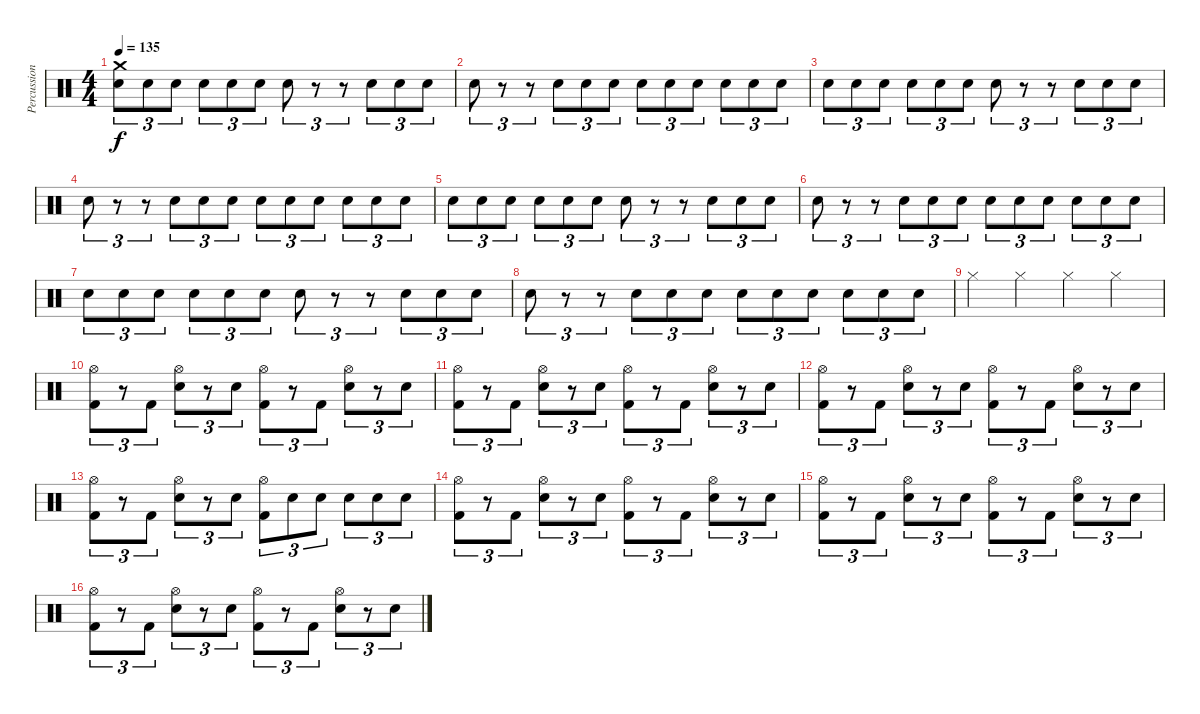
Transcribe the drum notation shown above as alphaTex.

\track ("Percussion" "Percussion") {instrument percussion}
\staff {score}
\articulation defaults
\ts (4 4)
\tempo 135
\clef neutral
\ks c
("Snare (hit) 2" "Crash medium (hit)").8{tu (3 2) dy f} "Snare (hit) 2".8{tu (3 2)} "Snare (hit) 2".8{tu (3 2)} "Snare (hit) 2".8{tu (3 2)} "Snare (hit) 2".8{tu (3 2)} "Snare (hit) 2".8{tu (3 2)} "Snare (hit) 2".8{tu (3 2)} r.8{tu (3 2)} r.8{tu (3 2)} "Snare (hit) 2".8{tu (3 2)} "Snare (hit) 2".8{tu (3 2)} "Snare (hit) 2".8{tu (3 2)} |
"Snare (hit) 2".8{tu (3 2)} r.8{tu (3 2)} r.8{tu (3 2)} "Snare (hit) 2".8{tu (3 2)} "Snare (hit) 2".8{tu (3 2)} "Snare (hit) 2".8{tu (3 2)} "Snare (hit) 2".8{tu (3 2)} "Snare (hit) 2".8{tu (3 2)} "Snare (hit) 2".8{tu (3 2)} "Snare (hit) 2".8{tu (3 2)} "Snare (hit) 2".8{tu (3 2)} "Snare (hit) 2".8{tu (3 2)} |
"Snare (hit) 2".8{tu (3 2)} "Snare (hit) 2".8{tu (3 2)} "Snare (hit) 2".8{tu (3 2)} "Snare (hit) 2".8{tu (3 2)} "Snare (hit) 2".8{tu (3 2)} "Snare (hit) 2".8{tu (3 2)} "Snare (hit) 2".8{tu (3 2)} r.8{tu (3 2)} r.8{tu (3 2)} "Snare (hit) 2".8{tu (3 2)} "Snare (hit) 2".8{tu (3 2)} "Snare (hit) 2".8{tu (3 2)} |
"Snare (hit) 2".8{tu (3 2)} r.8{tu (3 2)} r.8{tu (3 2)} "Snare (hit) 2".8{tu (3 2)} "Snare (hit) 2".8{tu (3 2)} "Snare (hit) 2".8{tu (3 2)} "Snare (hit) 2".8{tu (3 2)} "Snare (hit) 2".8{tu (3 2)} "Snare (hit) 2".8{tu (3 2)} "Snare (hit) 2".8{tu (3 2)} "Snare (hit) 2".8{tu (3 2)} "Snare (hit) 2".8{tu (3 2)} |
"Snare (hit) 2".8{tu (3 2)} "Snare (hit) 2".8{tu (3 2)} "Snare (hit) 2".8{tu (3 2)} "Snare (hit) 2".8{tu (3 2)} "Snare (hit) 2".8{tu (3 2)} "Snare (hit) 2".8{tu (3 2)} "Snare (hit) 2".8{tu (3 2)} r.8{tu (3 2)} r.8{tu (3 2)} "Snare (hit) 2".8{tu (3 2)} "Snare (hit) 2".8{tu (3 2)} "Snare (hit) 2".8{tu (3 2)} |
"Snare (hit) 2".8{tu (3 2)} r.8{tu (3 2)} r.8{tu (3 2)} "Snare (hit) 2".8{tu (3 2)} "Snare (hit) 2".8{tu (3 2)} "Snare (hit) 2".8{tu (3 2)} "Snare (hit) 2".8{tu (3 2)} "Snare (hit) 2".8{tu (3 2)} "Snare (hit) 2".8{tu (3 2)} "Snare (hit) 2".8{tu (3 2)} "Snare (hit) 2".8{tu (3 2)} "Snare (hit) 2".8{tu (3 2)} |
"Snare (hit) 2".8{tu (3 2)} "Snare (hit) 2".8{tu (3 2)} "Snare (hit) 2".8{tu (3 2)} "Snare (hit) 2".8{tu (3 2)} "Snare (hit) 2".8{tu (3 2)} "Snare (hit) 2".8{tu (3 2)} "Snare (hit) 2".8{tu (3 2)} r.8{tu (3 2)} r.8{tu (3 2)} "Snare (hit) 2".8{tu (3 2)} "Snare (hit) 2".8{tu (3 2)} "Snare (hit) 2".8{tu (3 2)} |
"Snare (hit) 2".8{tu (3 2)} r.8{tu (3 2)} r.8{tu (3 2)} "Snare (hit) 2".8{tu (3 2)} "Snare (hit) 2".8{tu (3 2)} "Snare (hit) 2".8{tu (3 2)} "Snare (hit) 2".8{tu (3 2)} "Snare (hit) 2".8{tu (3 2)} "Snare (hit) 2".8{tu (3 2)} "Snare (hit) 2".8{tu (3 2)} "Snare (hit) 2".8{tu (3 2)} "Snare (hit) 2".8{tu (3 2)} |
"Hi-Hat (closed)".4 "Hi-Hat (closed)".4 "Hi-Hat (closed)".4 "Hi-Hat (closed)".4 |
("Kick (hit) 2" "Hi-Hat (open)").8{tu (3 2)} r.8{tu (3 2)} "Kick (hit) 2".8{tu (3 2)} ("Snare (hit) 2" "Hi-Hat (open)").8{tu (3 2)} r.8{tu (3 2)} "Snare (hit) 2".8{tu (3 2)} ("Kick (hit) 2" "Hi-Hat (open)").8{tu (3 2)} r.8{tu (3 2)} "Kick (hit) 2".8{tu (3 2)} ("Snare (hit) 2" "Hi-Hat (open)").8{tu (3 2)} r.8{tu (3 2)} "Snare (hit) 2".8{tu (3 2)} |
("Kick (hit) 2" "Hi-Hat (open)").8{tu (3 2)} r.8{tu (3 2)} "Kick (hit) 2".8{tu (3 2)} ("Snare (hit) 2" "Hi-Hat (open)").8{tu (3 2)} r.8{tu (3 2)} "Snare (hit) 2".8{tu (3 2)} ("Kick (hit) 2" "Hi-Hat (open)").8{tu (3 2)} r.8{tu (3 2)} "Kick (hit) 2".8{tu (3 2)} ("Snare (hit) 2" "Hi-Hat (open)").8{tu (3 2)} r.8{tu (3 2)} "Snare (hit) 2".8{tu (3 2)} |
("Kick (hit) 2" "Hi-Hat (open)").8{tu (3 2)} r.8{tu (3 2)} "Kick (hit) 2".8{tu (3 2)} ("Snare (hit) 2" "Hi-Hat (open)").8{tu (3 2)} r.8{tu (3 2)} "Snare (hit) 2".8{tu (3 2)} ("Kick (hit) 2" "Hi-Hat (open)").8{tu (3 2)} r.8{tu (3 2)} "Kick (hit) 2".8{tu (3 2)} ("Snare (hit) 2" "Hi-Hat (open)").8{tu (3 2)} r.8{tu (3 2)} "Snare (hit) 2".8{tu (3 2)} |
("Kick (hit) 2" "Hi-Hat (open)").8{tu (3 2)} r.8{tu (3 2)} "Kick (hit) 2".8{tu (3 2)} ("Snare (hit) 2" "Hi-Hat (open)").8{tu (3 2)} r.8{tu (3 2)} "Snare (hit) 2".8{tu (3 2)} ("Kick (hit) 2" "Hi-Hat (open)").8{tu (3 2)} "Snare (hit) 2".8{tu (3 2)} "Snare (hit) 2".8{tu (3 2)} "Snare (hit) 2".8{tu (3 2)} "Snare (hit) 2".8{tu (3 2)} "Snare (hit) 2".8{tu (3 2)} |
("Kick (hit) 2" "Hi-Hat (open)").8{tu (3 2)} r.8{tu (3 2)} "Kick (hit) 2".8{tu (3 2)} ("Snare (hit) 2" "Hi-Hat (open)").8{tu (3 2)} r.8{tu (3 2)} "Snare (hit) 2".8{tu (3 2)} ("Kick (hit) 2" "Hi-Hat (open)").8{tu (3 2)} r.8{tu (3 2)} "Kick (hit) 2".8{tu (3 2)} ("Snare (hit) 2" "Hi-Hat (open)").8{tu (3 2)} r.8{tu (3 2)} "Snare (hit) 2".8{tu (3 2)} |
("Kick (hit) 2" "Hi-Hat (open)").8{tu (3 2)} r.8{tu (3 2)} "Kick (hit) 2".8{tu (3 2)} ("Snare (hit) 2" "Hi-Hat (open)").8{tu (3 2)} r.8{tu (3 2)} "Snare (hit) 2".8{tu (3 2)} ("Kick (hit) 2" "Hi-Hat (open)").8{tu (3 2)} r.8{tu (3 2)} "Kick (hit) 2".8{tu (3 2)} ("Snare (hit) 2" "Hi-Hat (open)").8{tu (3 2)} r.8{tu (3 2)} "Snare (hit) 2".8{tu (3 2)} |
("Kick (hit) 2" "Hi-Hat (open)").8{tu (3 2)} r.8{tu (3 2)} "Kick (hit) 2".8{tu (3 2)} ("Snare (hit) 2" "Hi-Hat (open)").8{tu (3 2)} r.8{tu (3 2)} "Snare (hit) 2".8{tu (3 2)} ("Kick (hit) 2" "Hi-Hat (open)").8{tu (3 2)} r.8{tu (3 2)} "Kick (hit) 2".8{tu (3 2)} ("Snare (hit) 2" "Hi-Hat (open)").8{tu (3 2)} r.8{tu (3 2)} "Snare (hit) 2".8{tu (3 2)}
